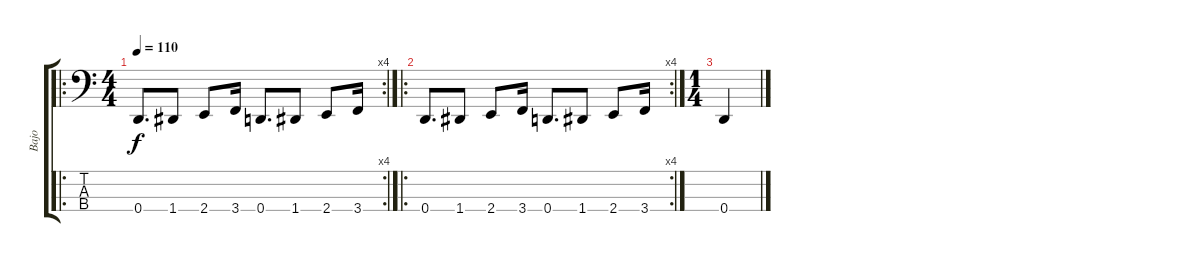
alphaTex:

\track ("Bajo" "Bajo") {instrument electricbasspick}
\staff {score tabs}
\tuning (G2 D2 A1 D1) {hide}
\ro
\rc 4
\ts (4 4)
\tempo 110
\clef f4
\ks c
0.4.8{d dy f} 1.4.8 2.4.8 3.4.16 0.4.8{d} 1.4.8 2.4.8 3.4.16 |
\ro
\rc 4
0.4.8{d} 1.4.8 2.4.8 3.4.16 0.4.8{d} 1.4.8 2.4.8 3.4.16 |
\ts (1 4)
0.4.4
